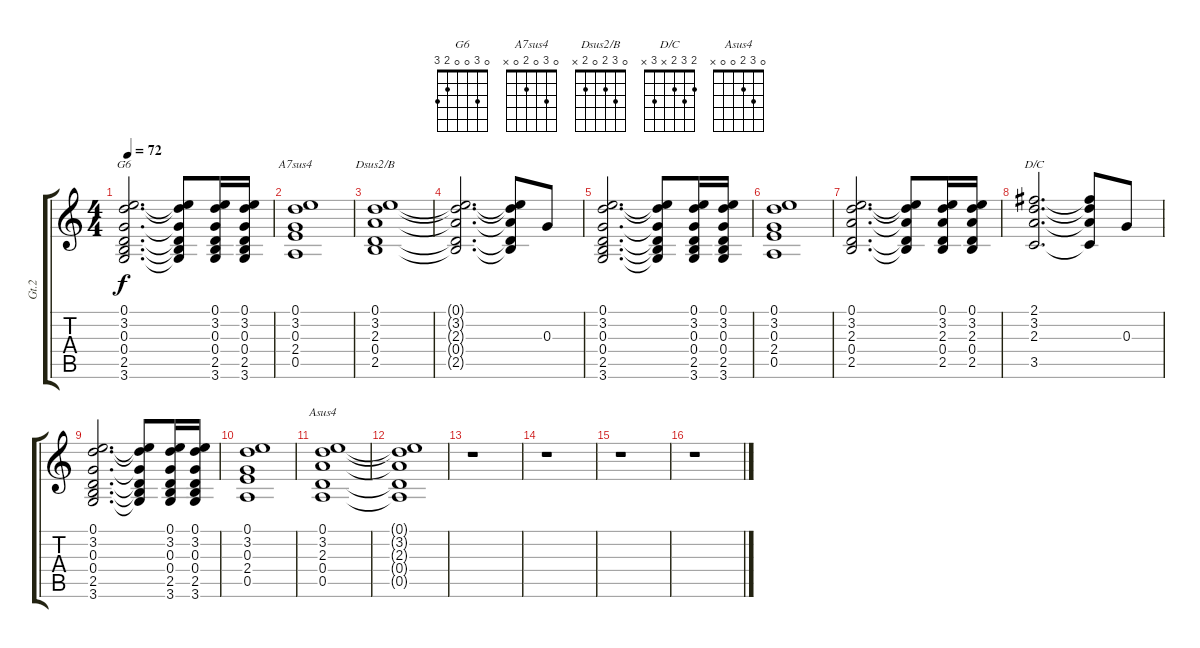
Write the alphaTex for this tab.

\track ("Gt.2" "Gt.2") {instrument distortionguitar}
\staff {score tabs}
\tuning (E4 B3 G3 D3 A2 E2) {hide}
\chord ("G6" 0 3 0 0 2 3)
\chord ("A7sus4" 0 3 0 2 0 x)
\chord ("Dsus2/B" 0 3 2 0 2 x)
\chord ("D/C" 2 3 2 x 3 x)
\chord ("Asus4" 0 3 2 0 0 x)
\ts (4 4)
\tempo 72
\clef g2
\ks c
(0.1 3.2 0.3 0.4 2.5 3.6).2{d ch "G6" dy f} (0.1{t} 3.2{t} 0.3{t} 0.4{t} 2.5{t} 3.6{t}).8 (0.1 3.2 0.3 0.4 2.5 3.6).16 (0.1 3.2 0.3 0.4 2.5 3.6).16 |
(0.1 3.2 0.3 2.4 0.5).1{ch "A7sus4"} |
(0.1 3.2 2.3 0.4 2.5).1{ch "Dsus2/B"} |
(0.1{t} 3.2{t} 2.3{t} 0.4{t} 2.5{t}).2{d} (0.1{t} 3.2{t} 2.3{t} 0.4{t} 2.5{t}).8 0.3.8 |
(0.1 3.2 0.3 0.4 2.5 3.6).2{d} (0.1{t} 3.2{t} 0.3{t} 0.4{t} 2.5{t} 3.6{t}).8 (0.1 3.2 0.3 0.4 2.5 3.6).16 (0.1 3.2 0.3 0.4 2.5 3.6).16 |
(0.1 3.2 0.3 2.4 0.5).1 |
(0.1 3.2 2.3 0.4 2.5).2{d} (0.1{t} 3.2{t} 2.3{t} 0.4{t} 2.5{t}).8 (0.1 3.2 2.3 0.4 2.5).16 (0.1 3.2 2.3 0.4 2.5).16 |
(2.1 3.2 2.3 3.5).2{d ch "D/C"} (2.1{t} 3.2{t} 2.3{t} 3.5{t}).8 0.3.8 |
(0.1 3.2 0.3 0.4 2.5 3.6).2{d} (0.1{t} 3.2{t} 0.3{t} 0.4{t} 2.5{t} 3.6{t}).8 (0.1 3.2 0.3 0.4 2.5 3.6).16 (0.1 3.2 0.3 0.4 2.5 3.6).16 |
(0.1 3.2 0.3 2.4 0.5).1 |
(0.1 3.2 2.3 0.4 0.5).1{ch "Asus4"} |
(0.1{t} 3.2{t} 2.3{t} 0.4{t} 0.5{t}).1 |
r.1 |
r.1 |
r.1 |
r.1
